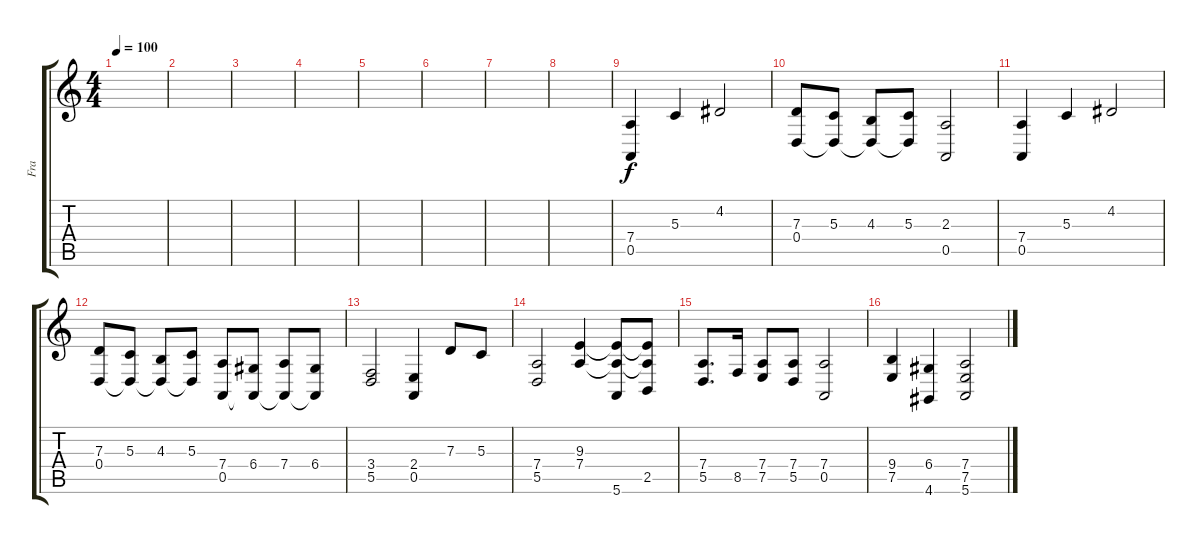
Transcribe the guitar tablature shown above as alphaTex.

\track ("Fra" "Fra") {instrument drawbarorgan}
\staff {score tabs}
\tuning (E4 B3 G3 D3 A2 E2) {hide}
\ts (4 4)
\tempo 100
\clef g2
\ks c
|
|
|
|
|
|
|
|
(7.4 0.5).4 5.3.4 4.2.2 |
(7.3 0.4).8 (5.3 0.4{t}).8 (4.3 0.4{t}).8 (5.3 0.4{t}).8 (2.3 0.5).2 |
(7.4 0.5).4 5.3.4 4.2.2 |
(7.3 0.4).8 (5.3 0.4{t}).8 (4.3 0.4{t}).8 (5.3 0.4{t}).8 (7.4 0.5).8 (6.4 0.5{t}).8 (7.4 0.5{t}).8 (6.4 0.5{t}).8 |
(3.4 5.5).2 (2.4 0.5).4 7.3.8 5.3.8 |
(7.4 5.5).2 (9.3 7.4).4 (9.3{t} 7.4{t} 5.6).8 (9.3{t} 7.4{t} 2.5).8 |
(7.4 5.5).8{d} 8.5.16 (7.4 7.5).8 (7.4 5.5).8 (7.4 0.5).2 |
(9.4 7.5).4 (6.4 4.6).4 (7.4 7.5 5.6).2
